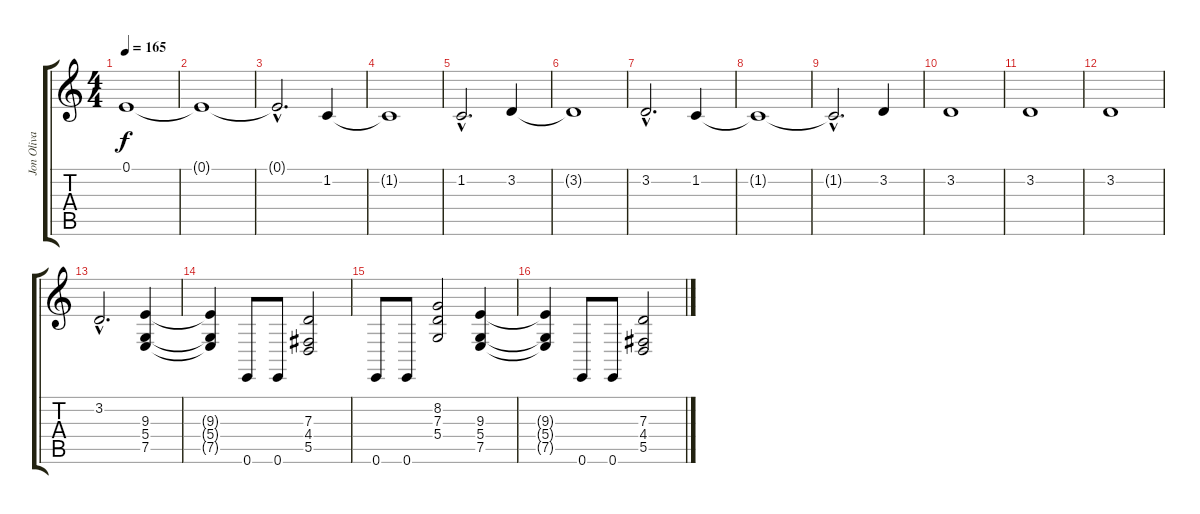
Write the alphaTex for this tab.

\track ("Jon Oliva" "Jon Oliva") {instrument stringensemble1}
\staff {score tabs}
\tuning (E4 B3 G3 D3 A2 E2) {hide}
\ts (4 4)
\tempo 165
\clef g2
\ks c
0.1{t}.1{dy f} |
0.1{t}.1 |
0.1{hac t}.2{d} 1.2.4{volume 14} |
1.2{t}.1 |
1.2{hac}.2{d} 3.2.4 |
3.2{t}.1 |
3.2{hac}.2{d} 1.2.4 |
1.2{t}.1 |
1.2{hac t}.2{d} 3.2.4 |
3.2.1 |
3.2.1 |
3.2.1 |
3.2{hac}.2{d} (9.3 5.4 7.5).4{volume 13} |
(9.3{t} 5.4{t} 7.5{t}).4 0.6.8 0.6.8 (7.3 4.4 5.5).2 |
0.6.8 0.6.8 (8.2 7.3 5.4).2 (9.3 5.4 7.5).4 |
(9.3{t} 5.4{t} 7.5{t}).4 0.6.8 0.6.8 (7.3 4.4 5.5).2
